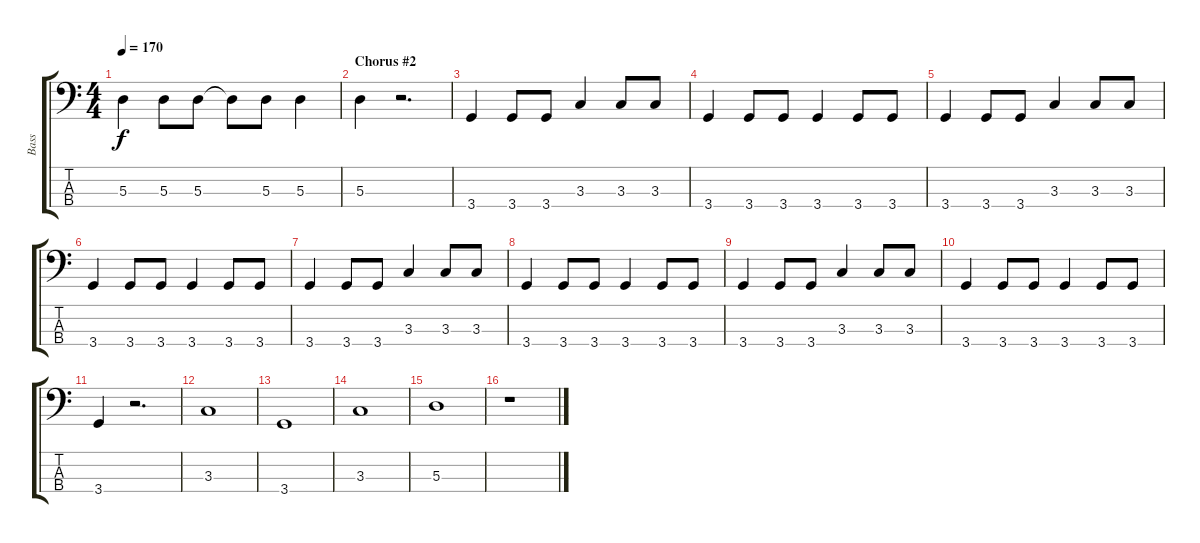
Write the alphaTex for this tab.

\track ("Bass" "Bass") {instrument electricbassfinger}
\staff {score tabs}
\tuning (G2 D2 A1 E1) {hide}
\ts (4 4)
\tempo 170
\clef f4
\ks c
5.3.4{dy f} 5.3.8 5.3.8 5.3{t}.8 5.3.8 5.3.4 |
\section ("" "Chorus #2")
5.3.4 r.2{d} |
3.4.4 3.4.8 3.4.8 3.3.4 3.3.8 3.3.8 |
3.4.4 3.4.8 3.4.8 3.4.4 3.4.8 3.4.8 |
3.4.4 3.4.8 3.4.8 3.3.4 3.3.8 3.3.8 |
3.4.4 3.4.8 3.4.8 3.4.4 3.4.8 3.4.8 |
3.4.4 3.4.8 3.4.8 3.3.4 3.3.8 3.3.8 |
3.4.4 3.4.8 3.4.8 3.4.4 3.4.8 3.4.8 |
3.4.4 3.4.8 3.4.8 3.3.4 3.3.8 3.3.8 |
3.4.4 3.4.8 3.4.8 3.4.4 3.4.8 3.4.8 |
3.4.4 r.2{d} |
3.3.1 |
3.4.1 |
3.3.1 |
5.3.1 |
r.1
